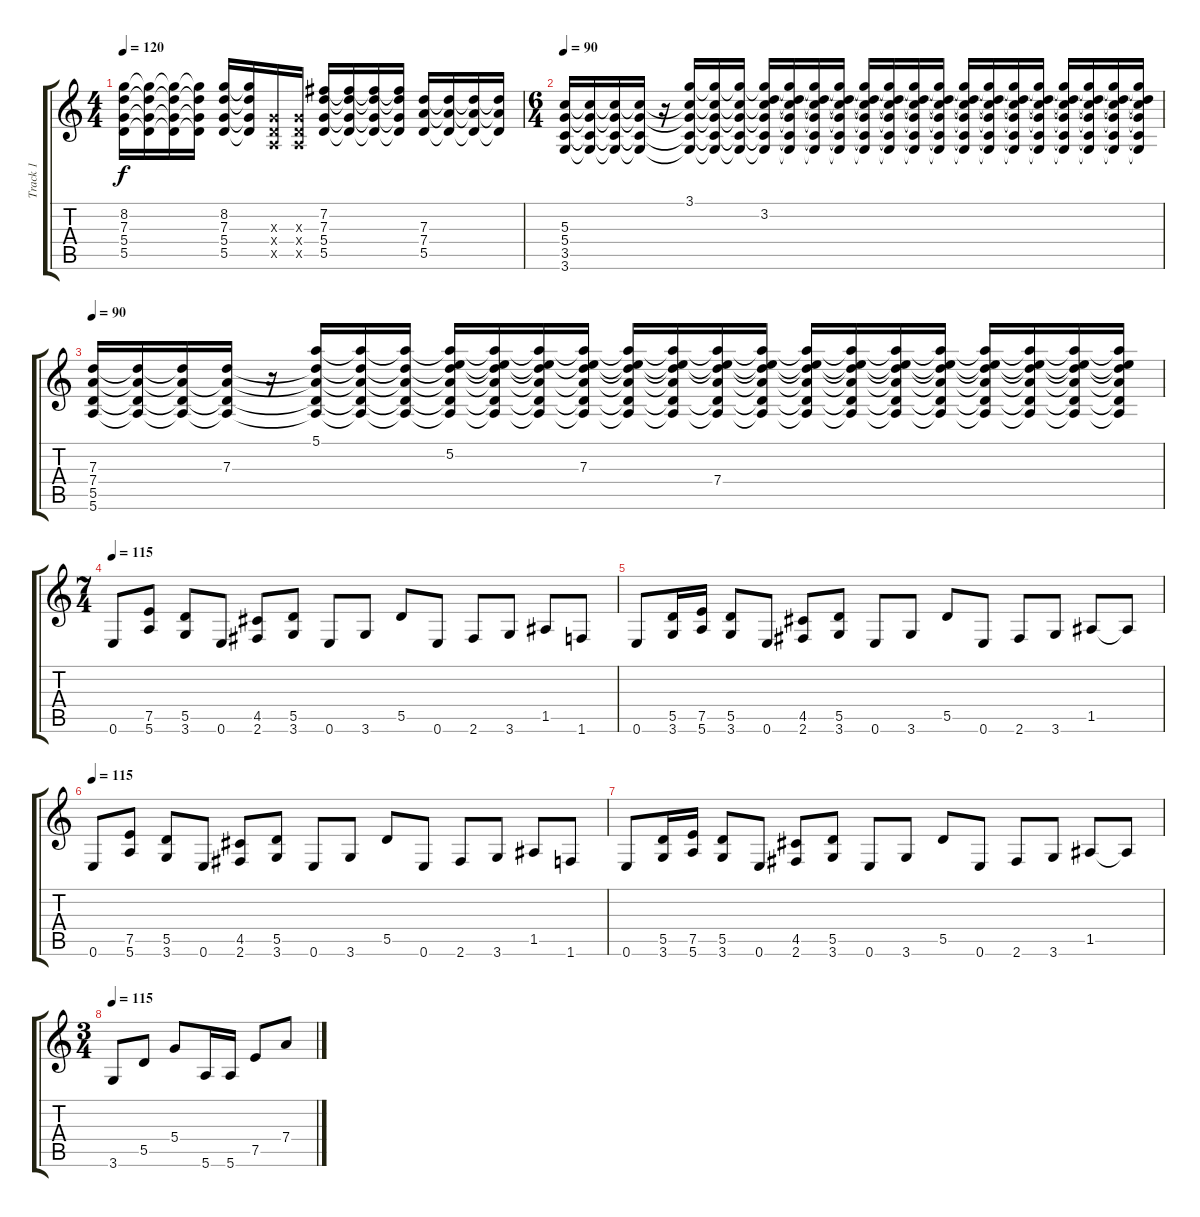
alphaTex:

\track ("Track 1" "Track 1") {instrument distortionguitar}
\staff {score tabs}
\tuning (E4 B3 G3 D3 A2 E2) {hide}
\ts (4 4)
\tempo 120
\clef g2
\ks c
(8.2 7.3 5.4 5.5).16{dy f} (8.2{t} 7.3{t} 5.4{t} 5.5{t}).16 (8.2{t} 7.3{t} 5.4{t} 5.5{t}).16 (8.2{t} 7.3{t} 5.4{t} 5.5{t}).16 (8.2 7.3 5.4 5.5).16 (8.2{t} 7.3{t} 5.4{t} 5.5{t}).16 (0.3{x} 0.4{x} 0.5{x}).16 (0.3{x} 0.4{x} 0.5{x}).16 (7.2 7.3 5.4 5.5).16 (7.2{t} 7.3{t} 5.4{t} 5.5{t}).16 (7.2{t} 7.3{t} 5.4{t} 5.5{t}).16 (7.2{t} 7.3{t} 5.4{t} 5.5{t}).16 (7.3 7.4 5.5).16 (7.3{t} 7.4{t} 5.5{t}).16 (7.3{t} 7.4{t} 5.5{t}).16 (7.3{t} 7.4{t} 5.5{t}).16 |
\ts (6 4)
\tempo 90
(5.3 5.4 3.5 3.6).16 (5.3{t} 5.4{t} 3.5{t} 3.6{t}).16 (5.3{t} 5.4{t} 3.5{t} 3.6{t}).16 (5.3{t} 5.4{t} 3.5{t} 3.6{t}).16 r.16 (3.1 5.3{t} 5.4{t} 3.5{t} 3.6{t}).16 (3.1{t} 5.3{t} 5.4{t} 3.5{t} 3.6{t}).16 (3.1{t} 5.3{t} 5.4{t} 3.5{t} 3.6{t}).16 (3.1{t} 3.2 5.3{t} 5.4{t} 3.5{t} 3.6{t}).16 (3.1{t} 3.2{t} 5.3{t} 5.4{t} 3.5{t} 3.6{t}).16 (3.1{t} 3.2{t} 5.3{t} 5.4{t} 3.5{t} 3.6{t}).16 (3.1{t} 3.2{t} 5.3{t} 5.4{t} 3.5{t} 3.6{t}).16 (3.1{t} 3.2{t} 5.3{t} 5.4{t} 3.5{t} 3.6{t}).16 (3.1{t} 3.2{t} 5.3{t} 5.4{t} 3.5{t} 3.6{t}).16 (3.1{t} 3.2{t} 5.3{t} 5.4{t} 3.5{t} 3.6{t}).16 (3.1{t} 3.2{t} 5.3{t} 5.4{t} 3.5{t} 3.6{t}).16 (3.1{t} 3.2{t} 5.3{t} 5.4{t} 3.5{t} 3.6{t}).16 (3.1{t} 3.2{t} 5.3{t} 5.4{t} 3.5{t} 3.6{t}).16 (3.1{t} 3.2{t} 5.3{t} 5.4{t} 3.5{t} 3.6{t}).16 (3.1{t} 3.2{t} 5.3{t} 5.4{t} 3.5{t} 3.6{t}).16 (3.1{t} 3.2{t} 5.3{t} 5.4{t} 3.5{t} 3.6{t}).16 (3.1{t} 3.2{t} 5.3{t} 5.4{t} 3.5{t} 3.6{t}).16 (3.1{t} 3.2{t} 5.3{t} 5.4{t} 3.5{t} 3.6{t}).16 (3.1{t} 3.2{t} 5.3{t} 5.4{t} 3.5{t} 3.6{t}).16 |
\tempo 90
(7.3 7.4 5.5 5.6).16 (7.3{t} 7.4{t} 5.5{t} 5.6{t}).16 (7.3{t} 7.4{t} 5.5{t} 5.6{t}).16 (7.3 7.4{t} 5.5{t} 5.6{t}).16 r.16 (5.1 7.3{t} 7.4{t} 5.5{t} 5.6{t}).16 (5.1{t} 7.3{t} 7.4{t} 5.5{t} 5.6{t}).16 (5.1{t} 7.3{t} 7.4{t} 5.5{t} 5.6{t}).16 (5.1{t} 5.2 7.3{t} 7.4{t} 5.5{t} 5.6{t}).16 (5.1{t} 5.2{t} 7.3{t} 7.4{t} 5.5{t} 5.6{t}).16 (5.1{t} 5.2{t} 7.3{t} 7.4{t} 5.5{t} 5.6{t}).16 (5.1{t} 5.2{t} 7.3 7.4{t} 5.5{t} 5.6{t}).16 (5.1{t} 5.2{t} 7.3{t} 7.4{t} 5.5{t} 5.6{t}).16 (5.1{t} 5.2{t} 7.3{t} 7.4{t} 5.5{t} 5.6{t}).16 (5.1{t} 5.2{t} 7.3{t} 7.4 5.5{t} 5.6{t}).16 (5.1{t} 5.2{t} 7.3{t} 7.4{t} 5.5{t} 5.6{t}).16 (5.1{t} 5.2{t} 7.3{t} 7.4{t} 5.5{t} 5.6{t}).16 (5.1{t} 5.2{t} 7.3{t} 7.4{t} 5.5{t} 5.6{t}).16 (5.1{t} 5.2{t} 7.3{t} 7.4{t} 5.5{t} 5.6{t}).16 (5.1{t} 5.2{t} 7.3{t} 7.4{t} 5.5{t} 5.6{t}).16 (5.1{t} 5.2{t} 7.3{t} 7.4{t} 5.5{t} 5.6{t}).16 (5.1{t} 5.2{t} 7.3{t} 7.4{t} 5.5{t} 5.6{t}).16 (5.1{t} 5.2{t} 7.3{t} 7.4{t} 5.5{t} 5.6{t}).16 (5.1{t} 5.2{t} 7.3{t} 7.4{t} 5.5{t} 5.6{t}).16 |
\ts (7 4)
\tempo 115
0.6.8 (7.5 5.6).8 (5.5 3.6).8 0.6.8 (4.5 2.6).8 (5.5 3.6).8 0.6.8 3.6.8 5.5.8 0.6.8 2.6.8 3.6.8 1.5.8 1.6.8 |
0.6.8 (5.5 3.6).16 (7.5 5.6).16 (5.5 3.6).8 0.6.8 (4.5 2.6).8 (5.5 3.6).8 0.6.8 3.6.8 5.5.8 0.6.8 2.6.8 3.6.8 1.5.8 1.5{t}.8 |
\tempo 115
0.6.8 (7.5 5.6).8 (5.5 3.6).8 0.6.8 (4.5 2.6).8 (5.5 3.6).8 0.6.8 3.6.8 5.5.8 0.6.8 2.6.8 3.6.8 1.5.8 1.6.8 |
0.6.8 (5.5 3.6).16 (7.5 5.6).16 (5.5 3.6).8 0.6.8 (4.5 2.6).8 (5.5 3.6).8 0.6.8 3.6.8 5.5.8 0.6.8 2.6.8 3.6.8 1.5.8 1.5{t}.8 |
\ts (3 4)
\tempo 115
3.6.8 5.5.8 5.4.8 5.6.16 5.6.16 7.5.8 7.4.8
